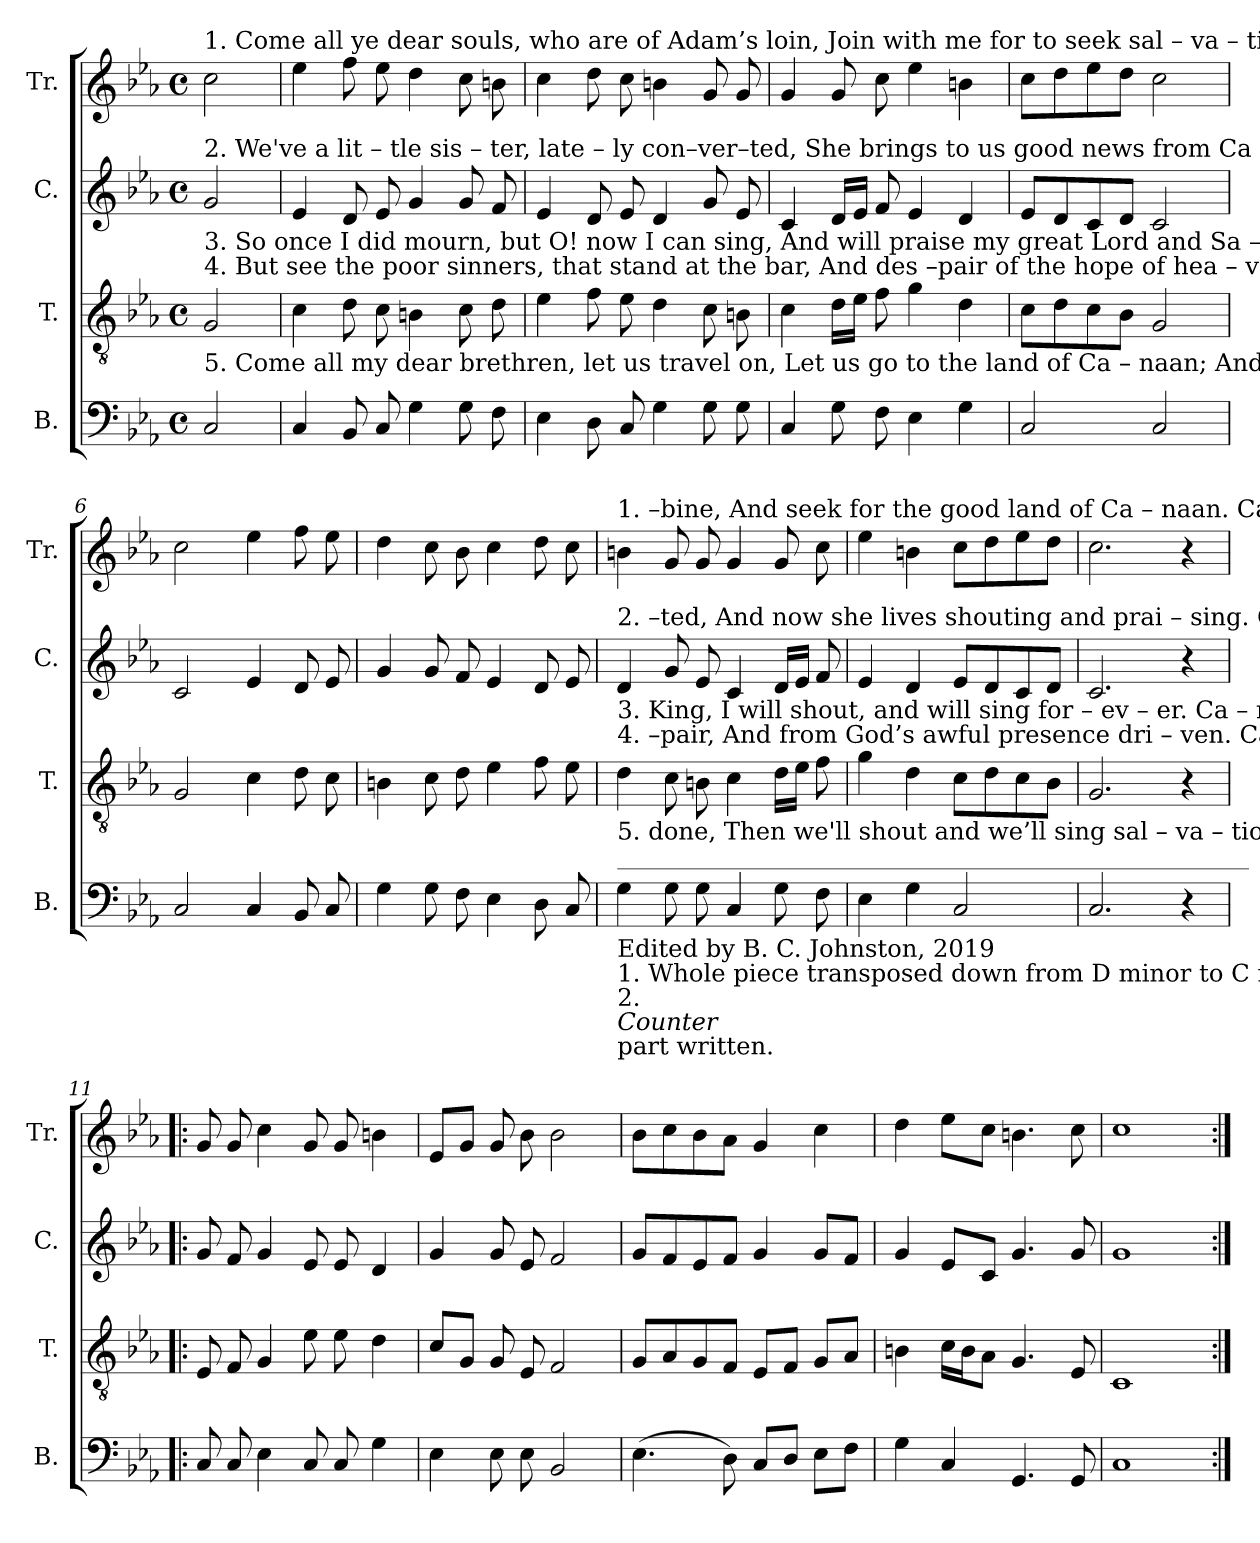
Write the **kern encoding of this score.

**kern	**kern	**kern	**kern
*part4	*part3	*part2	*part1
*staff4	*staff3	*staff2	*staff1
*I"B.	*I"T.	*I"C.	*I"Tr.
*I'B.	*I'T.	*I'C.	*I'Tr.
*clefF4	*clefGv2	*clefG2	*clefG2
*k[b-e-a-]	*k[b-e-a-]	*k[b-e-a-]	*k[b-e-a-]
*M4/4	*M4/4	*M4/4	*M4/4
*met(c)	*met(c)	*met(c)	*met(c)
*MM100	*MM100	*MM100	*MM100
=1	=1	=1	=1
!	!	!	!LO:TX:a:t=1. Come  all   ye  dear souls, who  are    of   Adam’s   loin,   Join  with   me   for    to   seek   sal   –   va       –      tion;    With  hearts full  of    friendship  let  us  all   com –
!	!	!LO:TX:a:t=2. We've   a      lit  – tle   sis  – ter,   late – ly   con–ver–ted,      She brings  to    us   good  news  from  Ca      –     naan,     Her  soul's filled with   Jesus,  the  world  de – ser –	!
!	!	!LO:TX:b:t=3.  So    once   I   did  mourn,  but  O!   now   I   can  sing,     And will praise my  great  Lord   and    Sa      –      vior;     And  when  in    the     realms  of   my     heavenly	!
!	!LO:TX:a:t=4.  But   see   the  poor   sinners,   that   stand  at  the   bar,    And  des –pair    of     the  hope  of      hea      –      ven;      They  tremble  and    shi – ver   in   dole –ful  des –	!	!
!	!LO:TX:b:t=5. Come  all  my  dear  brethren,   let      us      travel     on,    Let    us     go      to      the  land  of       Ca      –      naan;     And  when all our    pil –gri–mage  journey   is	!	!
2C!/	2G!/	2g!/	2cc!\
=2	=2	=2	=2
4C!/	4c!\	4e-!/	4ee-!\
8BB-!/	8d!\	8d!/	8ff!\
8C!/	8c!\	8e-!/	8ee-!\
4G!\	4Bn!\	4g!/	4dd!\
8G!\	8c!\	8g!/	8cc!\
8F!\	8d!\	8f!/	8bn!\
=3	=3	=3	=3
4E-!\	4e-!\	4e-!/	4cc!\
8D!\	8f!\	8d!/	8dd!\
8C!/	8e-!\	8e-!/	8cc!\
4G!\	4d!\	4d!/	4bn!\
8G!\	8c!\	8g!/	8g!/
8G!\	8Bn!\	8e-!/	8g!/
=4	=4	=4	=4
4C!/	4c!\	4c!/	4g!/
8G!\	16d!\LL	16d!/LL	8g!/
.	16e-!\JJ	16e-!/JJ	.
8F!\	8f!\	8f!/	8cc!\
4E-!\	4g!\	4e-!/	4ee-!\
4G!\	4d!\	4d!/	4bn!\
=5	=5	=5	=5
2C!/	8c!\L	8e-!/L	8cc!\L
.	8d!\	8d!/	8dd!\
.	8c!\	8c!/	8ee-!\
.	8B-!\J	8d!/J	8dd!\J
2C!/	2G!/	2c!/	2cc!\
=6	=6	=6	=6
2C!/	2G!/	2c!/	2cc!\
4C!/	4c!\	4e-!/	4ee-!\
8BB-!/	8d!\	8d!/	8ff!\
8C!/	8c!\	8e-!/	8ee-!\
=7	=7	=7	=7
4G!\	4Bn!\	4g!/	4dd!\
8G!\	8c!\	8g!/	8cc!\
8F!\	8d!\	8f!/	8b-!\
4E-!\	4e-!\	4e-!/	4cc!\
8D!\	8f!\	8d!/	8dd!\
8C!/	8e-!\	8e-!/	8cc!\
=8	=8	=8	=8
!	!	!	!LO:TX:a:t=1. –bine, And seek for the good  land  of  Ca      –        naan.       Ca – na– an,  Ca –  na – an,    my  hap– py  home,  O ______    how    I         long  for      Ca –  na – an.
!	!	!LO:TX:a:t=2. –ted, And now she lives shouting  and prai     –       sing.        Ca – na– an,  Ca –  na – an,    my  hap– py  home,  O ______    how    I         long  for      Ca –  na – an.	!
!	!	!LO:TX:b:t=3. King,  I will shout, and  will  sing  for  –  ev       –      er.          Ca – na– an,  Ca –  na – an,    my  hap– py  home,  O ______   when  shall      I    see       Ca –  na – an.	!
!	!LO:TX:a:t=4. –pair, And from God’s awful presence  dri        –       ven.       Ca – na– an,  Ca –  na – an,    my  hap– py  home,  O ______    how    I         long  for      Ca –  na – an.	!	!
!	!LO:TX:b:t=5. done, Then we'll shout and we’ll sing sal – va    –      tion.       Ca – na –an,  Ca – na –  an,    my  hap– py  home,  O ______   how   we'll   shout  for      Ca –  na – an.	!	!
!LO:TX:a:t=____________________________________________________	!	!	!
!LO:TX:b:t=Edited by B. C. Johnston, 2019	!	!	!
!LO:TX:b:t=1. Whole piece transposed down from D minor to C minor.	!	!	!
!LO:TX:b:t=2.	!	!	!
!LO:TX:b:i:t=Counter	!	!	!
!LO:TX:b:t=part written.	!	!	!
4G!\	4d!\	4d!/	4bn!\
8G!\	8c!\	8g!/	8g!/
8G!\	8Bn!\	8e-!/	8g!/
4C!/	4c!\	4c!/	4g!/
8G!\	16d!\LL	16d!/LL	8g!/
.	16e-!\JJ	16e-!/JJ	.
8F!\	8f!\	8f!/	8cc!\
=9	=9	=9	=9
4E-!\	4g!\	4e-!/	4ee-!\
4G!\	4d!\	4d!/	4bn!\
2C!/	8c!\L	8e-!/L	8cc!\L
.	8d!\	8d!/	8dd!\
.	8c!\	8c!/	8ee-!\
.	8B-!\J	8d!/J	8dd!\J
=10	=10	=10	=10
2.C!/	2.G!/	2.c!/	2.cc!\
4r	4r	4r	4r
=11!|:	=11!|:	=11!|:	=11!|:
8C!/	8E-!/	8g!/	8g!/
8C!/	8F!/	8f!/	8g!/
4E-!\	4G!/	4g!/	4cc!\
8C!/	8e-!\	8e-!/	8g!/
8C!/	8e-!\	8e-!/	8g!/
4G!\	4d!\	4d!/	4bn!\
=12	=12	=12	=12
4E-!\	8c!/L	4g!/	8e-!/L
.	8G!/J	.	8g!/J
8E-!\	8G!/	8g!/	8g!/
8E-!\	8E-!/	8e-!/	8b-!\
2BB-!/	2F!/	2f!/	2b-!\
=13	=13	=13	=13
(4.E-!\	8G!/L	8g!/L	8b-!\L
.	8A-!/	8f!/	8cc!\
.	8G!/	8e-!/	8b-!\
8D!\)	8F!/J	8f!/J	8a-!\J
8C!/L	8E-!/L	4g!/	4g!/
8D!/J	8F!/J	.	.
8E-!\L	8G!/L	8g!/L	4cc!\
8F!\J	8A-!/J	8f!/J	.
=14	=14	=14	=14
4G!\	4Bn!\	4g!/	4dd!\
4C!/	16c!\LL	8e-!/L	8ee-!\L
.	16B!\J	.	.
.	8A-!\J	8c!/J	8cc!\J
4.GG!/	4.G!/	4.g!/	4.bn!\
8GG!/	8E-!/	8g!/	8cc!\
=15	=15	=15	=15
1C!	1C!	1g!	1cc!
=:|!	=:|!	=:|!	=:|!
*-	*-	*-	*-
